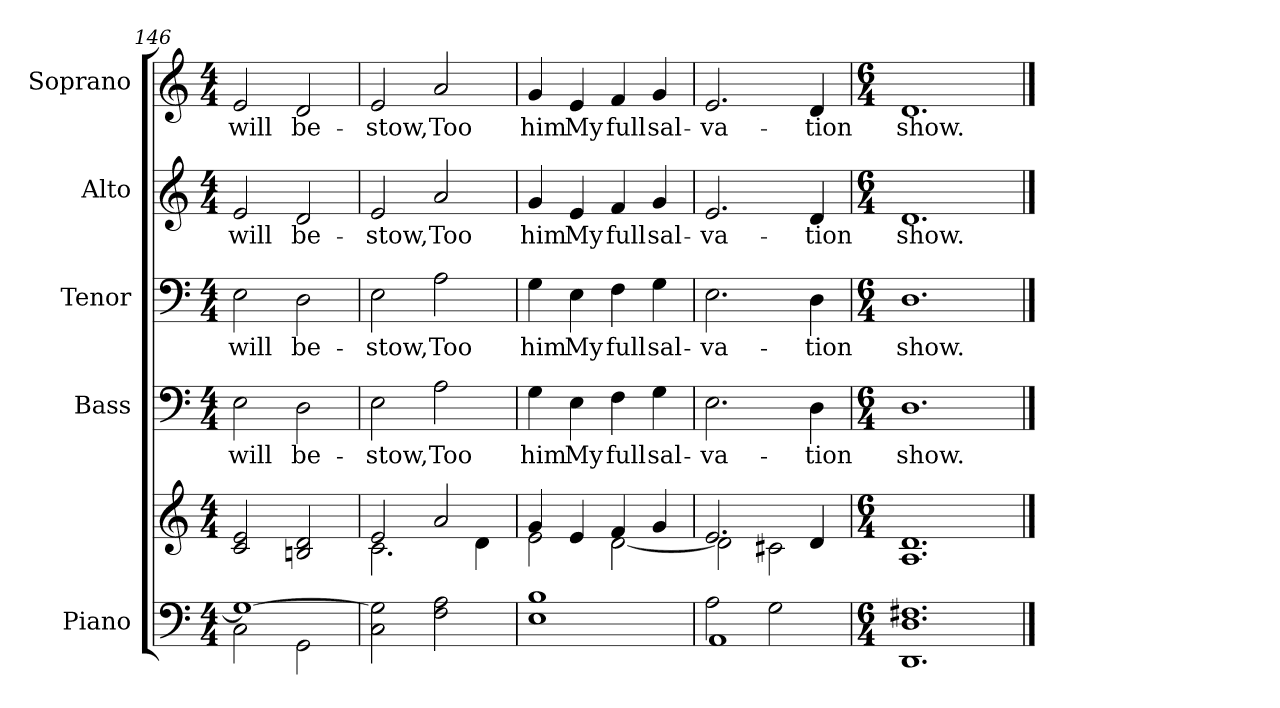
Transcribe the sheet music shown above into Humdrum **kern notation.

**kern	**kern	**kern	**text	**kern	**text	**kern	**text	**kern	**text
*part5	*part5	*part4	*part4	*part3	*part3	*part2	*part2	*part1	*part1
*staff6	*staff5	*staff4	*staff4	*staff3	*staff3	*staff2	*staff2	*staff1	*staff1
*I"Piano	*	*I"Bass	*	*I"Tenor	*	*I"Alto	*	*I"Soprano	*
*I'Pno.	*	*I'B.	*	*I'T.	*	*I'A.	*	*I'S.	*
*clefF4	*clefG2	*clefF4	*	*clefF4	*	*clefG2	*	*clefG2	*
*k[]	*k[]	*k[]	*	*k[]	*	*k[]	*	*k[]	*
*C:	*C:	*C:	*	*C:	*	*C:	*	*C:	*
*M4/4	*M4/4	*M4/4	*	*M4/4	*	*M4/4	*	*M4/4	*
=146	=146	=146	=146	=146	=146	=146	=146	=146	=146
*^	*	*	*	*	*	*	*	*	*
!	!	!	!	!LO:LY:b:color=#000000	!	!	!	!	!	!
!	!	!	!	!	!	!LO:LY:b:color=#000000	!	!	!	!
!	!	!	!	!	!	!	!	!LO:LY:b:color=#000000	!	!
!	!	!	!	!	!	!	!	!	!	!LO:LY:b:color=#000000
1Gi_>	2Ci\	2ci/ 2ei	2Ei\	will	2Ei\	will	2ei/	will	2ei/	will
!	!	!	!	!LO:LY:b:color=#000000	!	!	!	!	!	!
!	!	!	!	!	!	!LO:LY:b:color=#000000	!	!	!	!
!	!	!	!	!	!	!	!	!LO:LY:b:color=#000000	!	!
!	!	!	!	!	!	!	!	!	!	!LO:LY:b:color=#000000
.	2GGi\	2Bni/ 2di	2Di\	be-	2Di\	be-	2di/	be-	2di/	be-
*v	*v	*	*	*	*	*	*	*	*	*
=147	=147	=147	=147	=147	=147	=147	=147	=147	=147
*	*^	*	*	*	*	*	*	*	*
*^	*	*	*	*	*	*	*	*	*	*
!	!	!	!	!	!LO:LY:b:color=#000000	!	!	!	!	!	!
*v	*v	*	*	*	*	*	*	*	*	*	*
*^	*	*	*	*	*	*	*	*	*	*
!	!	!	!	!	!	!	!LO:LY:b:color=#000000	!	!	!	!
*v	*v	*	*	*	*	*	*	*	*	*	*
*^	*	*	*	*	*	*	*	*	*	*
!	!	!	!	!	!	!	!	!	!LO:LY:b:color=#000000	!	!
*v	*v	*	*	*	*	*	*	*	*	*	*
*^	*	*	*	*	*	*	*	*	*	*
!	!	!	!	!	!	!	!	!	!	!	!LO:LY:b:color=#000000
*v	*v	*	*	*	*	*	*	*	*	*	*
2Ci\ 2Gi]	2ei/	2.ci\	2Ei\	-stow,	2Ei\	-stow,	2ei/	-stow,	2ei/	-stow,
!	!	!	!	!LO:LY:b:color=#000000	!	!	!	!	!	!
!	!	!	!	!	!	!LO:LY:b:color=#000000	!	!	!	!
!	!	!	!	!	!	!	!	!LO:LY:b:color=#000000	!	!
!	!	!	!	!	!	!	!	!	!	!LO:LY:b:color=#000000
2Fi\ 2Ai	2ai/	.	2Ai\	Too	2Ai\	Too	2ai/	Too	2ai/	Too
.	.	4di\	.	.	.	.	.	.	.	.
=148	=148	=148	=148	=148	=148	=148	=148	=148	=148	=148
!	!	!	!	!LO:LY:b:color=#000000	!	!	!	!	!	!
!	!	!	!	!	!	!LO:LY:b:color=#000000	!	!	!	!
!	!	!	!	!	!	!	!	!LO:LY:b:color=#000000	!	!
!	!	!	!	!	!	!	!	!	!	!LO:LY:b:color=#000000
1Ei 1Bi	4gi/	2ei\	4Gi\	him	4Gi\	him	4gi/	him	4gi/	him
!	!	!	!	!LO:LY:b:color=#000000	!	!	!	!	!	!
!	!	!	!	!	!	!LO:LY:b:color=#000000	!	!	!	!
!	!	!	!	!	!	!	!	!LO:LY:b:color=#000000	!	!
!	!	!	!	!	!	!	!	!	!	!LO:LY:b:color=#000000
.	4ei/	.	4Ei\	My	4Ei\	My	4ei/	My	4ei/	My
!	!	!	!	!LO:LY:b:color=#000000	!	!	!	!	!	!
!	!	!	!	!	!	!LO:LY:b:color=#000000	!	!	!	!
!	!	!	!	!	!	!	!	!LO:LY:b:color=#000000	!	!
!	!	!	!	!	!	!	!	!	!	!LO:LY:b:color=#000000
.	4fi/	[<2di\	4Fi\	full	4Fi\	full	4fi/	full	4fi/	full
!	!	!	!	!LO:LY:b:color=#000000	!	!	!	!	!	!
!	!	!	!	!	!	!LO:LY:b:color=#000000	!	!	!	!
!	!	!	!	!	!	!	!	!LO:LY:b:color=#000000	!	!
!	!	!	!	!	!	!	!	!	!	!LO:LY:b:color=#000000
.	4gi/	.	4Gi\	sal-	4Gi\	sal-	4gi/	sal-	4gi/	sal-
!!LO:LB:g=z
=149	=149	=149	=149	=149	=149	=149	=149	=149	=149	=149
*^	*	*	*	*	*	*	*	*	*	*
!	!	!	!	!	!LO:LY:b:color=#000000	!	!	!	!	!	!
!	!	!	!	!	!	!	!LO:LY:b:color=#000000	!	!	!	!
!	!	!	!	!	!	!	!	!	!LO:LY:b:color=#000000	!	!
!	!	!	!	!	!	!	!	!	!	!	!LO:LY:b:color=#000000
2Ai\	1AAi	2.ei/	2di\]	2.Ei\	-va-	2.Ei\	-va-	2.ei/	-va-	2.ei/	-va-
2Gi\	.	.	2c#Xi\	.	.	.	.	.	.	.	.
!	!	!	!	!	!LO:LY:b:color=#000000	!	!	!	!	!	!
!	!	!	!	!	!	!	!LO:LY:b:color=#000000	!	!	!	!
!	!	!	!	!	!	!	!	!	!LO:LY:b:color=#000000	!	!
!	!	!	!	!	!	!	!	!	!	!	!LO:LY:b:color=#000000
.	.	4di/	.	4Di\	-tion	4Di\	-tion	4di/	-tion	4di/	-tion
*v	*v	*	*	*	*	*	*	*	*	*	*
*	*v	*v	*	*	*	*	*	*	*	*
=150	=150	=150	=150	=150	=150	=150	=150	=150	=150
*M6/4	*M6/4	*M6/4	*	*M6/4	*	*M6/4	*	*M6/4	*
!	!	!	!LO:LY:b:color=#000000	!	!	!	!	!	!
!	!	!	!	!	!LO:LY:b:color=#000000	!	!	!	!
!	!	!	!	!	!	!	!LO:LY:b:color=#000000	!	!
!	!	!	!	!	!	!	!	!	!LO:LY:b:color=#000000
1.DDi 1.Di 1.F#Xi	1.Ai 1.di	1.Di	show.	1.Di	show.	1.di	show.	1.di	show.
==	==	==	==	==	==	==	==	==	==
*-	*-	*-	*-	*-	*-	*-	*-	*-	*-
